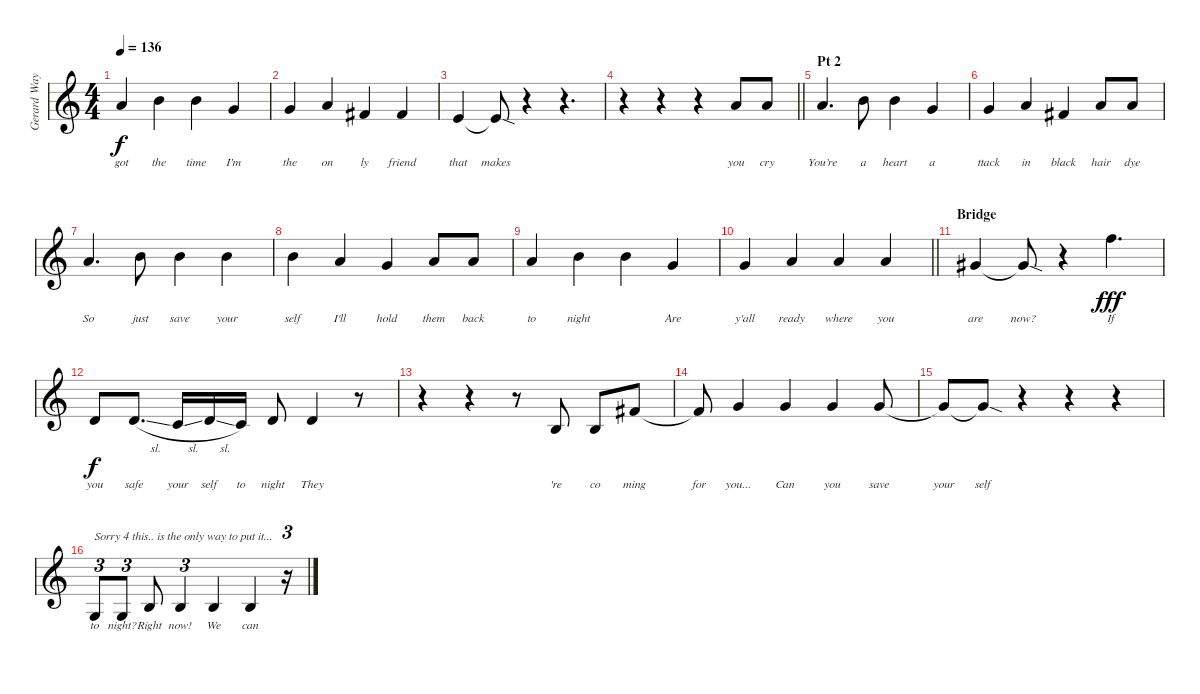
\track ("Gerard Way [Vocals]" "Gerard Way") {instrument clarinet}
\staff {score}
\tuning (E4 B3 G3 D3 A2 E2) {hide}
\ts (4 4)
\tempo 136
\clef g2
\ks c
5.1.4{lyrics (0 "got") lyrics (1 "") lyrics (2 "") lyrics (3 "") lyrics (4 "") dy f} 7.1.4{lyrics (0 "the") lyrics (1 "") lyrics (2 "") lyrics (3 "") lyrics (4 "")} 7.1.4{lyrics (0 "time") lyrics (1 "") lyrics (2 "") lyrics (3 "") lyrics (4 "")} 3.1.4{lyrics (0 "I’m") lyrics (1 "") lyrics (2 "") lyrics (3 "") lyrics (4 "")} |
3.1.4{lyrics (0 "the") lyrics (1 "") lyrics (2 "") lyrics (3 "") lyrics (4 "")} 5.1.4{lyrics (0 "on") lyrics (1 "") lyrics (2 "") lyrics (3 "") lyrics (4 "")} 2.1.4{lyrics (0 "ly") lyrics (1 "") lyrics (2 "") lyrics (3 "") lyrics (4 "")} 2.1.4{lyrics (0 "friend") lyrics (1 "") lyrics (2 "") lyrics (3 "") lyrics (4 "")} |
0.1.4{lyrics (0 "that") lyrics (1 "") lyrics (2 "") lyrics (3 "") lyrics (4 "")} 0.1{sod t}.8{lyrics (0 "makes") lyrics (1 "") lyrics (2 "") lyrics (3 "") lyrics (4 "")} r.4 r.4{d} |
\barLineRight lightlight
r.4 r.4 r.4 5.1.8{lyrics (0 "you") lyrics (1 "") lyrics (2 "") lyrics (3 "") lyrics (4 "")} 5.1.8{lyrics (0 "cry") lyrics (1 "") lyrics (2 "") lyrics (3 "") lyrics (4 "")} |
\section ("" "Pt 2")
5.1.4{d lyrics (0 "You’re") lyrics (1 "") lyrics (2 "") lyrics (3 "") lyrics (4 "")} 7.1.8{lyrics (0 "a") lyrics (1 "") lyrics (2 "") lyrics (3 "") lyrics (4 "")} 7.1.4{lyrics (0 "heart") lyrics (1 "") lyrics (2 "") lyrics (3 "") lyrics (4 "")} 3.1.4{lyrics (0 "a") lyrics (1 "") lyrics (2 "") lyrics (3 "") lyrics (4 "")} |
3.1.4{lyrics (0 "ttack") lyrics (1 "") lyrics (2 "") lyrics (3 "") lyrics (4 "")} 5.1.4{lyrics (0 "in") lyrics (1 "") lyrics (2 "") lyrics (3 "") lyrics (4 "")} 2.1.4{lyrics (0 "black") lyrics (1 "") lyrics (2 "") lyrics (3 "") lyrics (4 "")} 5.1.8{lyrics (0 "hair") lyrics (1 "") lyrics (2 "") lyrics (3 "") lyrics (4 "")} 5.1.8{lyrics (0 "dye") lyrics (1 "") lyrics (2 "") lyrics (3 "") lyrics (4 "")} |
5.1.4{d lyrics (0 "So") lyrics (1 "") lyrics (2 "") lyrics (3 "") lyrics (4 "")} 7.1.8{lyrics (0 "just") lyrics (1 "") lyrics (2 "") lyrics (3 "") lyrics (4 "")} 7.1.4{lyrics (0 "save") lyrics (1 "") lyrics (2 "") lyrics (3 "") lyrics (4 "")} 7.1.4{lyrics (0 "your") lyrics (1 "") lyrics (2 "") lyrics (3 "") lyrics (4 "")} |
7.1.4{lyrics (0 "self") lyrics (1 "") lyrics (2 "") lyrics (3 "") lyrics (4 "")} 5.1.4{lyrics (0 "I'll") lyrics (1 "") lyrics (2 "") lyrics (3 "") lyrics (4 "")} 3.1.4{lyrics (0 "hold") lyrics (1 "") lyrics (2 "") lyrics (3 "") lyrics (4 "")} 5.1.8{lyrics (0 "them") lyrics (1 "") lyrics (2 "") lyrics (3 "") lyrics (4 "")} 5.1.8{lyrics (0 "back") lyrics (1 "") lyrics (2 "") lyrics (3 "") lyrics (4 "")} |
5.1.4{lyrics (0 "to") lyrics (1 "") lyrics (2 "") lyrics (3 "") lyrics (4 "")} 7.1.4{lyrics (0 "night") lyrics (1 "") lyrics (2 "") lyrics (3 "") lyrics (4 "")} 7.1.4{lyrics (0 "") lyrics (1 "") lyrics (2 "") lyrics (3 "") lyrics (4 "")} 3.1.4{lyrics (0 "Are") lyrics (1 "") lyrics (2 "") lyrics (3 "") lyrics (4 "")} |
\barLineRight lightlight
3.1.4{lyrics (0 "y'all") lyrics (1 "") lyrics (2 "") lyrics (3 "") lyrics (4 "")} 5.1.4{lyrics (0 "ready") lyrics (1 "") lyrics (2 "") lyrics (3 "") lyrics (4 "")} 5.1.4{lyrics (0 "where") lyrics (1 "") lyrics (2 "") lyrics (3 "") lyrics (4 "")} 5.1.4{lyrics (0 "you") lyrics (1 "") lyrics (2 "") lyrics (3 "") lyrics (4 "")} |
\section ("" "Bridge")
4.1.4{lyrics (0 "are") lyrics (1 "") lyrics (2 "") lyrics (3 "") lyrics (4 "")} 4.1{sod t}.8{lyrics (0 "now?") lyrics (1 "") lyrics (2 "") lyrics (3 "") lyrics (4 "")} r.4 13.1.4{d lyrics (0 "If") lyrics (1 "") lyrics (2 "") lyrics (3 "") lyrics (4 "") dy fff instrument seashore} |
7.3.8{lyrics (0 "you") lyrics (1 "") lyrics (2 "") lyrics (3 "") lyrics (4 "") dy f instrument clarinet} 7.3{sl}.8{d lyrics (0 "safe") lyrics (1 "") lyrics (2 "") lyrics (3 "") lyrics (4 "")} 5.3{sl}.16{lyrics (0 "your") lyrics (1 "") lyrics (2 "") lyrics (3 "") lyrics (4 "")} 7.3{sl}.16{lyrics (0 "self") lyrics (1 "") lyrics (2 "") lyrics (3 "") lyrics (4 "")} 5.3.16{lyrics (0 "to") lyrics (1 "") lyrics (2 "") lyrics (3 "") lyrics (4 "")} 7.3.8{lyrics (0 "night") lyrics (1 "") lyrics (2 "") lyrics (3 "") lyrics (4 "")} 7.3.4{lyrics (0 "They") lyrics (1 "") lyrics (2 "") lyrics (3 "") lyrics (4 "")} r.8 |
r.4 r.4 r.8 0.2.8{lyrics (0 "'re") lyrics (1 "") lyrics (2 "") lyrics (3 "") lyrics (4 "")} 0.2.8{lyrics (0 "co") lyrics (1 "") lyrics (2 "") lyrics (3 "") lyrics (4 "")} 2.1.8{lyrics (0 "ming") lyrics (1 "") lyrics (2 "") lyrics (3 "") lyrics (4 "")} |
2.1{t}.8{lyrics (0 "for") lyrics (1 "") lyrics (2 "") lyrics (3 "") lyrics (4 "")} 3.1.4{lyrics (0 "you...") lyrics (1 "") lyrics (2 "") lyrics (3 "") lyrics (4 "")} 3.1.4{lyrics (0 "Can") lyrics (1 "") lyrics (2 "") lyrics (3 "") lyrics (4 "")} 3.1.4{lyrics (0 "you") lyrics (1 "") lyrics (2 "") lyrics (3 "") lyrics (4 "")} 3.1.8{lyrics (0 "save") lyrics (1 "") lyrics (2 "") lyrics (3 "") lyrics (4 "")} |
3.1{t}.8{lyrics (0 "your") lyrics (1 "") lyrics (2 "") lyrics (3 "") lyrics (4 "")} 3.1{sod t}.8{lyrics (0 "self") lyrics (1 "") lyrics (2 "") lyrics (3 "") lyrics (4 "")} r.4 r.4 r.4 |
0.3.8{tu (3 2) txt "Sorry 4 this.. is the only way to put it..." lyrics (0 "to") lyrics (1 "") lyrics (2 "") lyrics (3 "") lyrics (4 "")} 0.3.8{tu (3 2) lyrics (0 "night?") lyrics (1 "") lyrics (2 "") lyrics (3 "") lyrics (4 "")} 4.3.8{lyrics (0 "Right") lyrics (1 "") lyrics (2 "") lyrics (3 "") lyrics (4 "")} 4.3.4{tu (3 2) lyrics (0 "now!") lyrics (1 "") lyrics (2 "") lyrics (3 "") lyrics (4 "")} 4.3.4{lyrics (0 "We") lyrics (1 "") lyrics (2 "") lyrics (3 "") lyrics (4 "")} 4.3.4{lyrics (0 "can") lyrics (1 "") lyrics (2 "") lyrics (3 "") lyrics (4 "")} r.16{tu (3 2)}
